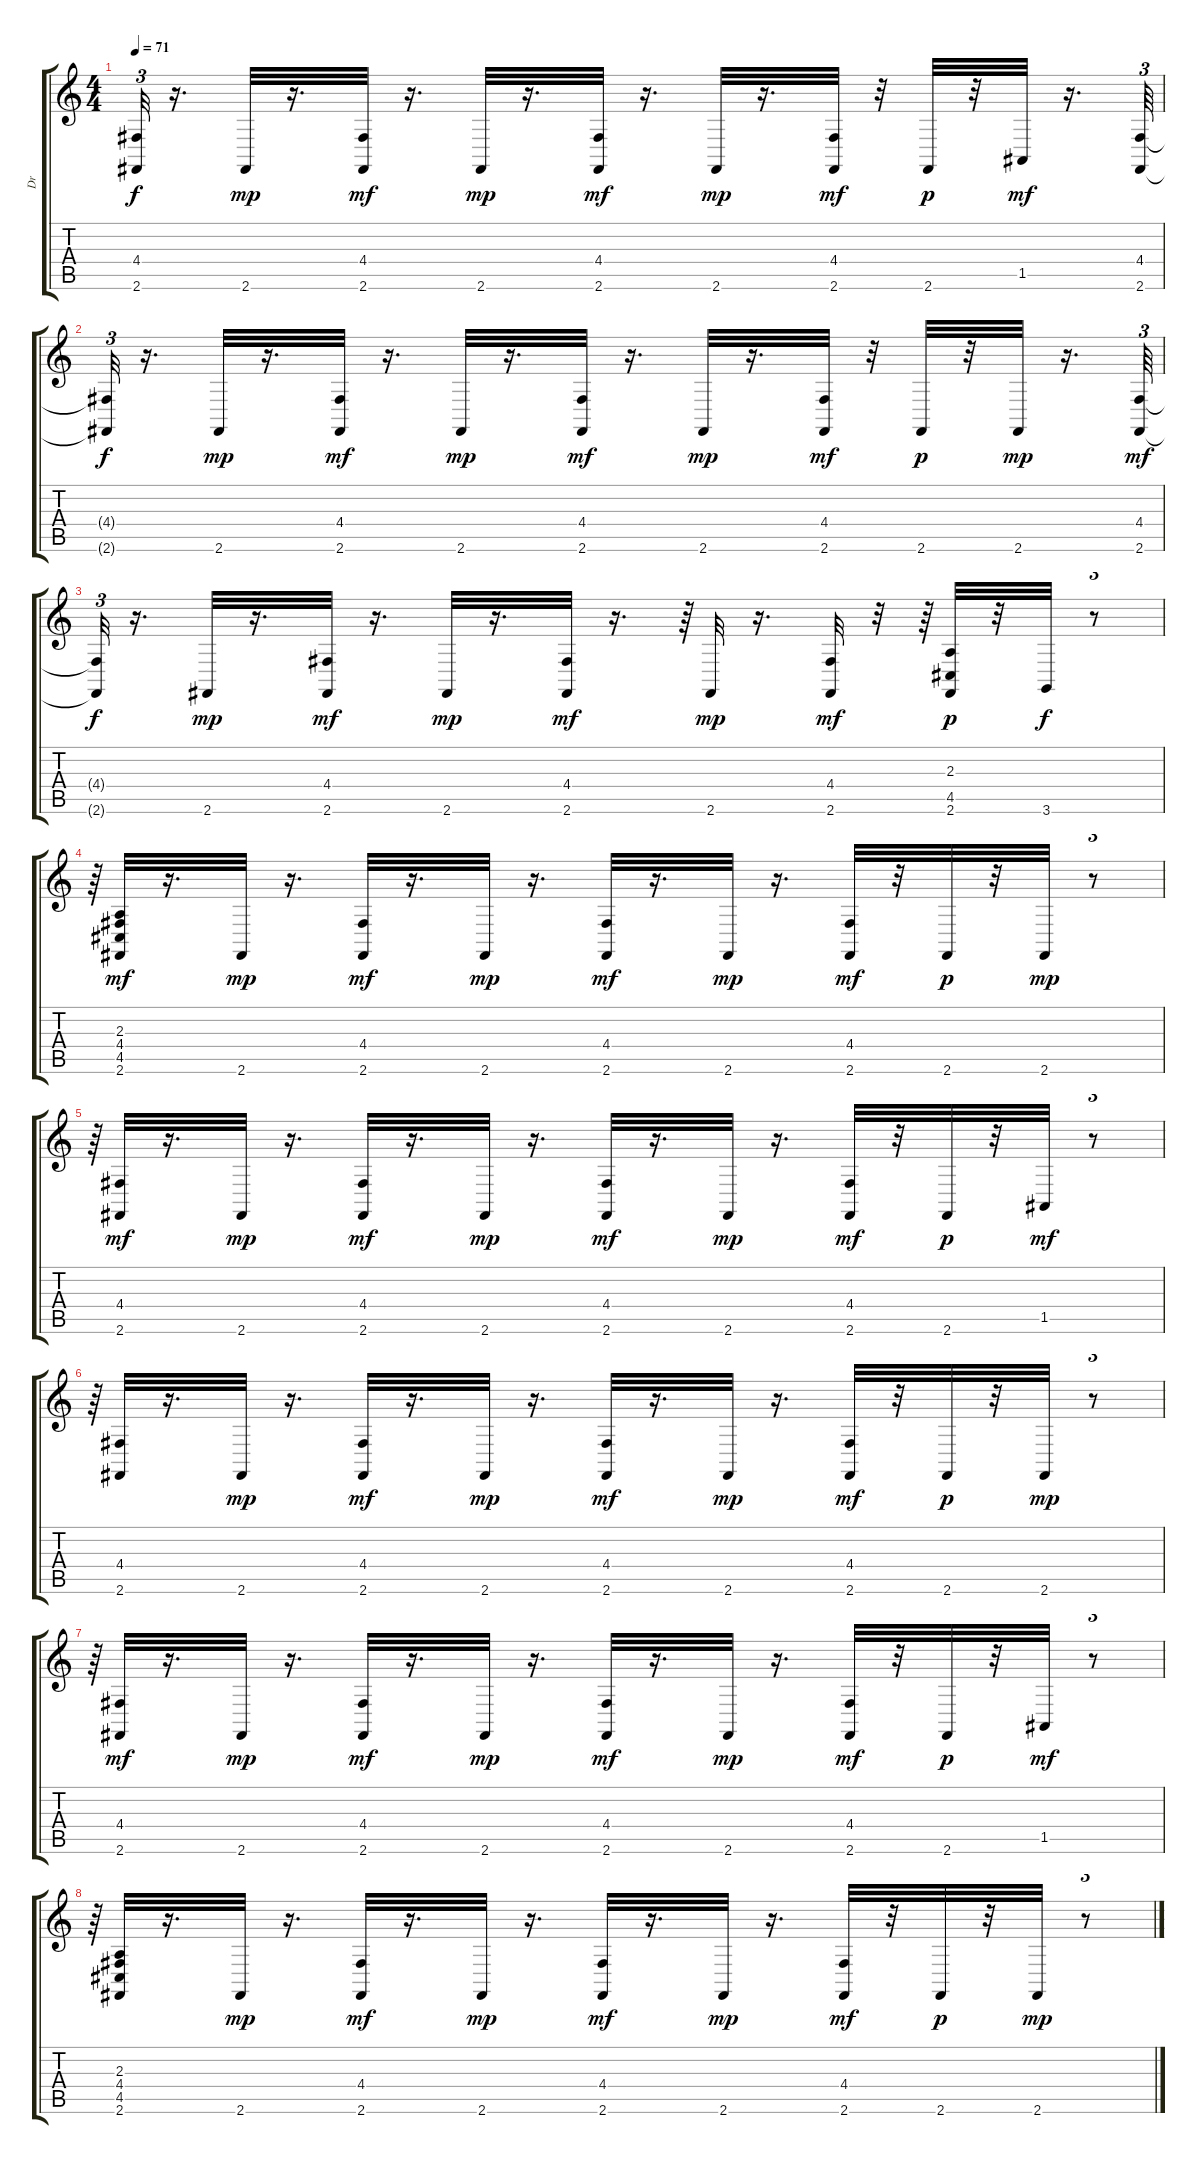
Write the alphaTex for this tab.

\track ("Dr" "Dr") {instrument acousticgrandpiano}
\staff {score tabs}
\tuning (E4 B3 G3 D3 A2 E2) {hide}
\ts (4 4)
\tempo 71
\clef g2
\ks c
(4.4{t} 2.6{t}).32{tu (3 2) dy f} r.16{d} 2.6.32{dy mp} r.16{d} (4.4 2.6).32{dy mf} r.16{d} 2.6.32{dy mp} r.16{d} (4.4 2.6).32{dy mf} r.16{d} 2.6.32{dy mp} r.16{d} (4.4 2.6).32{dy mf} r.32 2.6.32{dy p} r.32 1.5.32{dy mf} r.16{d} (4.4 2.6).64{tu (3 2)} |
(4.4{t} 2.6{t}).32{tu (3 2) dy f} r.16{d} 2.6.32{dy mp} r.16{d} (4.4 2.6).32{dy mf} r.16{d} 2.6.32{dy mp} r.16{d} (4.4 2.6).32{dy mf} r.16{d} 2.6.32{dy mp} r.16{d} (4.4 2.6).32{dy mf} r.32 2.6.32{dy p} r.32 2.6.32{dy mp} r.16{d} (4.4 2.6).64{tu (3 2) dy mf} |
(4.4{t} 2.6{t}).32{tu (3 2) dy f} r.16{d} 2.6.32{dy mp} r.16{d} (4.4 2.6).32{dy mf} r.16{d} 2.6.32{dy mp} r.16{d} (4.4 2.6).32{dy mf} r.16{d} r.64{tu (3 2)} 2.6.32{dy mp} r.16{d} (4.4 2.6).32{dy mf} r.32 r.64{tu (3 2)} (2.3 4.5 2.6).32{dy p} r.32 3.6.32{dy f} r.8{tu (3 2)} |
r.64{tu (3 2)} (2.3 4.4 4.5 2.6).32{dy mf} r.16{d} 2.6.32{dy mp} r.16{d} (4.4 2.6).32{dy mf} r.16{d} 2.6.32{dy mp} r.16{d} (4.4 2.6).32{dy mf} r.16{d} 2.6.32{dy mp} r.16{d} (4.4 2.6).32{dy mf} r.32 2.6.32{dy p} r.32 2.6.32{dy mp} r.8{tu (3 2)} |
r.64{tu (3 2)} (4.4 2.6).32{dy mf} r.16{d} 2.6.32{dy mp} r.16{d} (4.4 2.6).32{dy mf} r.16{d} 2.6.32{dy mp} r.16{d} (4.4 2.6).32{dy mf} r.16{d} 2.6.32{dy mp} r.16{d} (4.4 2.6).32{dy mf} r.32 2.6.32{dy p} r.32 1.5.32{dy mf} r.8{tu (3 2)} |
r.64{tu (3 2)} (4.4 2.6).32 r.16{d} 2.6.32{dy mp} r.16{d} (4.4 2.6).32{dy mf} r.16{d} 2.6.32{dy mp} r.16{d} (4.4 2.6).32{dy mf} r.16{d} 2.6.32{dy mp} r.16{d} (4.4 2.6).32{dy mf} r.32 2.6.32{dy p} r.32 2.6.32{dy mp} r.8{tu (3 2)} |
r.64{tu (3 2)} (4.4 2.6).32{dy mf} r.16{d} 2.6.32{dy mp} r.16{d} (4.4 2.6).32{dy mf} r.16{d} 2.6.32{dy mp} r.16{d} (4.4 2.6).32{dy mf} r.16{d} 2.6.32{dy mp} r.16{d} (4.4 2.6).32{dy mf} r.32 2.6.32{dy p} r.32 1.5.32{dy mf} r.8{tu (3 2)} |
r.64{tu (3 2)} (2.3 4.4 4.5 2.6).32 r.16{d} 2.6.32{dy mp} r.16{d} (4.4 2.6).32{dy mf} r.16{d} 2.6.32{dy mp} r.16{d} (4.4 2.6).32{dy mf} r.16{d} 2.6.32{dy mp} r.16{d} (4.4 2.6).32{dy mf} r.32 2.6.32{dy p} r.32 2.6.32{dy mp} r.8{tu (3 2)}
